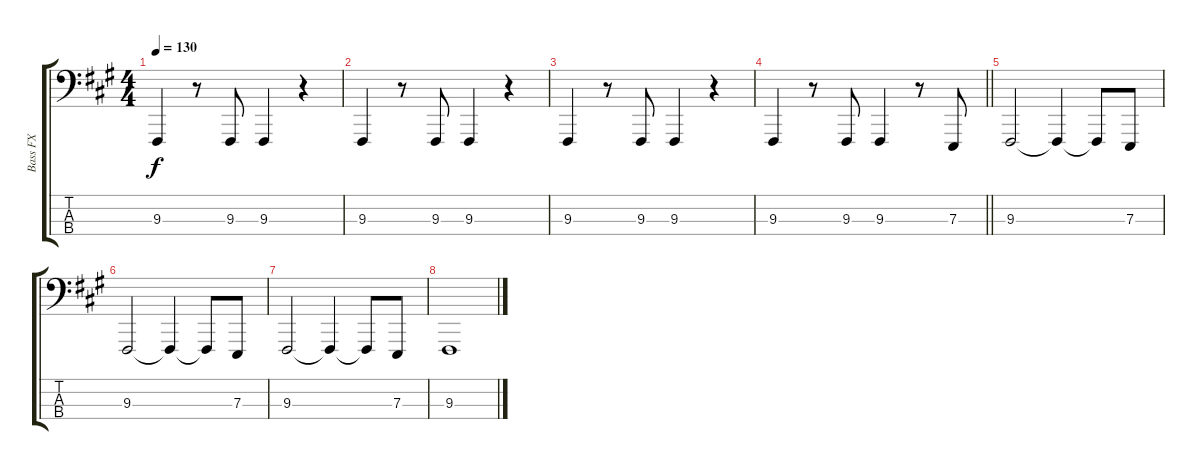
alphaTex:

\track ("Bass FX" "Bass FX") {instrument lead8bassandlead}
\staff {score tabs}
\tuning (G1 D1 A0 E0) {hide}
\ts (4 4)
\tempo 130
\clef f4
\ks a
9.3.4{dy f} r.8 9.3.8 9.3.4 r.4 |
9.3.4 r.8 9.3.8 9.3.4 r.4 |
9.3.4 r.8 9.3.8 9.3.4 r.4 |
\barLineRight lightlight
9.3.4 r.8 9.3.8 9.3.4 r.8 7.3.8 |
9.3.2 9.3{t}.4 9.3{t}.8 7.3.8 |
9.3.2 9.3{t}.4 9.3{t}.8 7.3.8 |
9.3.2 9.3{t}.4 9.3{t}.8 7.3.8 |
9.3.1
